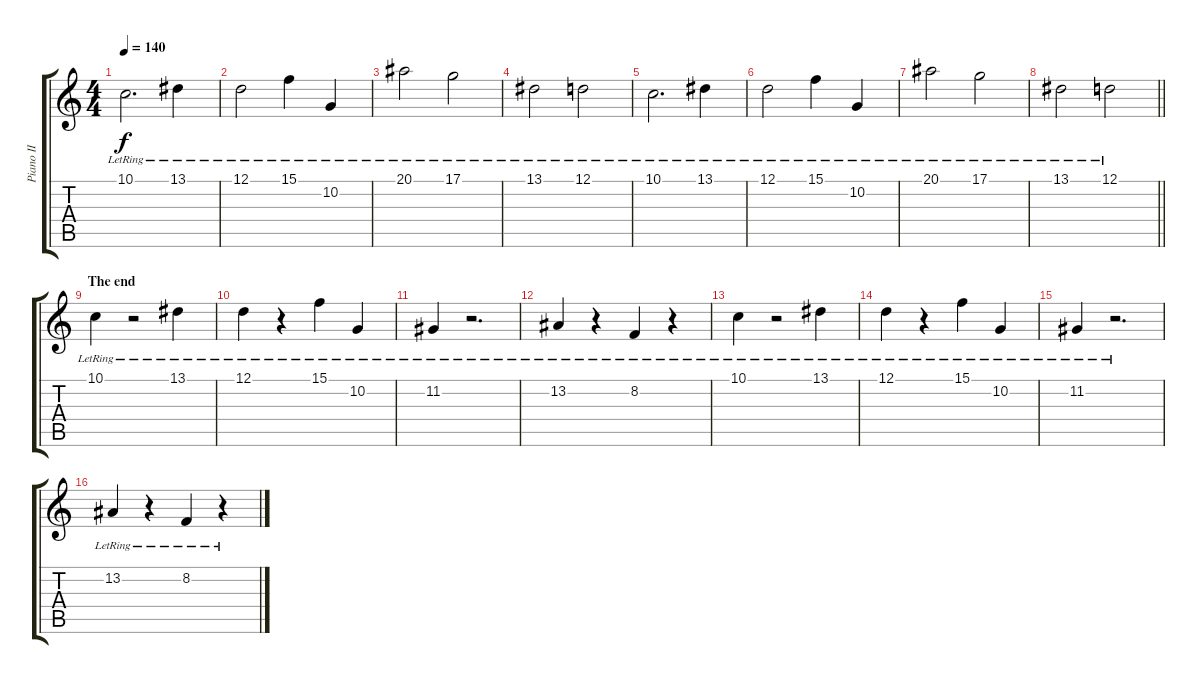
\track ("Piano II" "Piano II") {instrument honkytonkpiano}
\staff {score tabs}
\tuning (D4 A3 F3 C3 G2 C2) {hide}
\ts (4 4)
\tempo 140
\clef g2
\ks c
10.1{lr}.2{d dy f} 13.1{lr}.4 |
12.1{lr}.2 15.1{lr}.4 10.2{lr}.4 |
20.1{lr}.2 17.1{lr}.2 |
13.1{lr}.2 12.1{lr}.2 |
10.1{lr}.2{d} 13.1{lr}.4 |
12.1{lr}.2 15.1{lr}.4 10.2{lr}.4 |
20.1{lr}.2 17.1{lr}.2 |
\barLineRight lightlight
13.1{lr}.2 12.1{lr}.2 |
\section ("" "The end")
10.1{lr}.4 r.2 13.1{lr}.4 |
12.1{lr}.4 r.4 15.1{lr}.4 10.2{lr}.4 |
11.2{lr}.4 r.2{d} |
13.2{lr}.4 r.4 8.2{lr}.4 r.4 |
10.1{lr}.4 r.2 13.1{lr}.4 |
12.1{lr}.4 r.4 15.1{lr}.4 10.2{lr}.4 |
11.2{lr}.4 r.2{d} |
13.2{lr}.4 r.4 8.2{lr}.4 r.4
